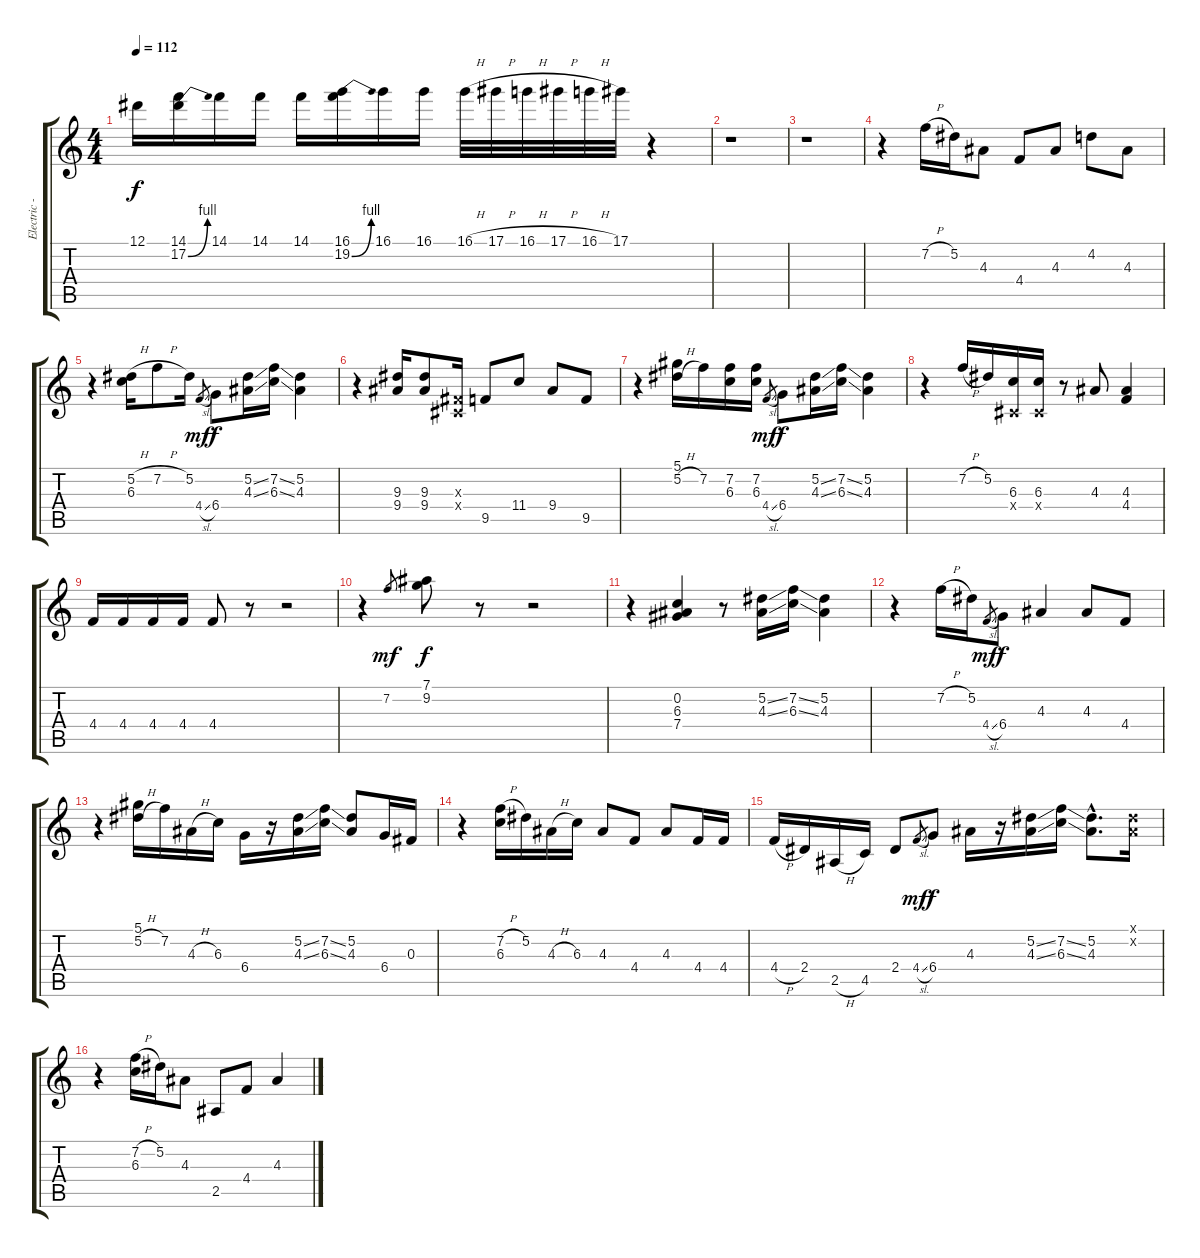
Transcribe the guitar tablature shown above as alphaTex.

\track ("Electric - Jimi Hendrix" "Electric -") {instrument overdrivenguitar}
\staff {score tabs}
\tuning (Eb4 Bb3 Gb3 Db3 Ab2 Eb2) {hide}
\ts (4 4)
\tempo 112
\clef g2
\ks c
12.1.16{dy f} (14.1 17.2{be (bend 0 0 60 4)}).16 14.1.16 14.1.16 14.1.16 (16.1 19.2{be (bend 0 0 60 4)}).16 16.1.16 16.1.16 16.1{h}.32 17.1{h}.32 16.1{h}.32 17.1{h}.32 16.1{h}.32 17.1.32 r.4 |
r.1 |
r.1 |
r.4 7.2{h}.16 5.2.16 4.3.8 4.4.8 4.3.8 4.2.8 4.3.8 |
r.4 (5.2{h} 6.3).16 7.2{h}.8 5.2.16 4.4{sl}.8{gr dy mf} 6.4.8{dy f} (5.2{ss} 4.3{ss}).16 (7.2{ss} 6.3{ss}).16 (5.2 4.3).4 |
r.4 (9.3 9.4).16 (9.3 9.4).8 (0.3{x} 0.4{x}).16 9.5.8 11.4.8 9.4.8 9.5.8 |
r.4 (5.1 5.2{h}).16 7.2.16 (7.2 6.3).16 (7.2 6.3).16 4.4{sl}.8{gr dy mf} 6.4.8{dy f} (5.2{ss} 4.3{ss}).16 (7.2{ss} 6.3{ss}).16 (5.2 4.3).4 |
r.4 7.2{h}.16 5.2.16 (6.3 0.4{x}).16 (6.3 0.4{x}).16 r.8 4.3.8 (4.3 4.4).4 |
4.4.16 4.4.16 4.4.16 4.4.16 4.4.8 r.8 r.2 |
r.4 7.2.8{gr dy mf} (7.1 9.2).8{dy f} r.8 r.2 |
r.4 (0.2 6.3 7.4).4 r.8 (5.2{ss} 4.3{ss}).16 (7.2{ss} 6.3{ss}).16 (5.2 4.3).4 |
r.4 7.2{h}.16 5.2.16 4.4{sl}.8{gr dy mf} 6.4.8{dy f} 4.3.4 4.3.8 4.4.8 |
r.4 (5.1 5.2{h}).16 7.2.16 4.3{h}.16 6.3.16 6.4.16 r.16 (5.2{ss} 4.3{ss}).16 (7.2{ss} 6.3{ss}).16 (5.2 4.3).8 6.4.16 0.3.16 |
r.4 (7.2{h} 6.3).16 5.2.16 4.3{h}.16 6.3.16 4.3.8 4.4.8 4.3.8 4.4.16 4.4.16 |
4.4{h}.16 2.4.16 2.5{h}.16 4.5.16 2.4.8 4.4{sl}.8{gr dy mf} 6.4.8{dy f} 4.3.16 r.16 (5.2{ss} 4.3{ss}).16 (7.2{ss} 6.3{ss}).16 (5.2{hac} 4.3{hac}).8{d} (0.1{x} 0.2{x}).16 |
r.4 (7.2{h} 6.3).16 5.2.16 4.3.8 2.5.8 4.4.8 4.3.4
